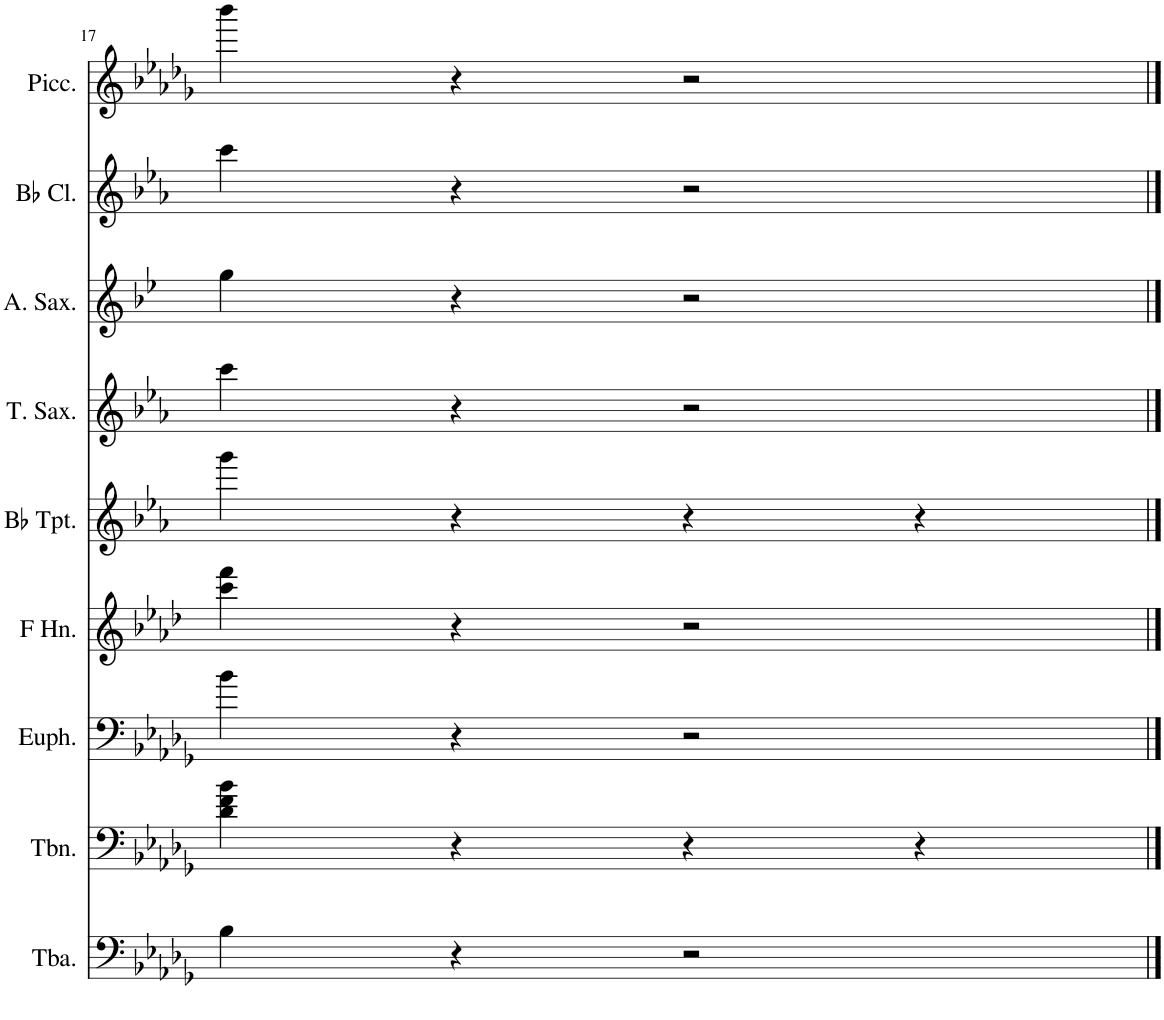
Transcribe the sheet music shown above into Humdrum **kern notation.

**kern	**kern	**kern	**kern	**kern	**kern	**kern	**kern	**kern
*part9	*part8	*part7	*part6	*part5	*part4	*part3	*part2	*part1
*staff9	*staff8	*staff7	*staff6	*staff5	*staff4	*staff3	*staff2	*staff1
*I"Tuba	*I"Trombone	*I"Euphonium	*I"Horn in F	*I"Bb Trumpet	*I"Tenor Saxophone	*I"Alto Saxophone	*I"Bb Clarinet	*I"Piccolo
*I'Tba.	*I'Tbn.	*I'Euph.	*	*I'Bb Tpt.	*I'T. Sax.	*I'A. Sax.	*I'Bb Cl.	*I'Picc.
!!LO:PB:g=z
*clefF4	*clefF4	*clefF4	*clefG2	*clefG2	*clefG2	*clefG2	*clefG2	*clefG2
*	*	*	*Trd4c7	*Trd1c2	*Trd8c14	*Trd5c9	*Trd1c2	*Trd-7c-12
*k[b-e-a-d-g-]	*k[b-e-a-d-g-]	*k[b-e-a-d-g-]	*k[b-e-a-d-]	*k[b-e-a-]	*k[b-e-a-]	*k[b-e-]	*k[b-e-a-]	*k[b-e-a-d-g-]
*M4/4	*M4/4	*M4/4	*M4/4	*M4/4	*M4/4	*M4/4	*M4/4	*M4/4
=17	=17	=17	=17	=17	=17	=17	=17	=17
4B-\	4d-\ 4f\ 4b-\	4b-\	4ccc\ 4fff\	4ggg\	4ccc\	4gg\	4ccc\	4bbb-\
4r	4r	4r	4r	4r	4r	4r	4r	4r
2r	4r	2r	2r	4r	2r	2r	2r	2r
.	4r	.	.	4r	.	.	.	.
==	==	==	==	==	==	==	==	==
*-	*-	*-	*-	*-	*-	*-	*-	*-
